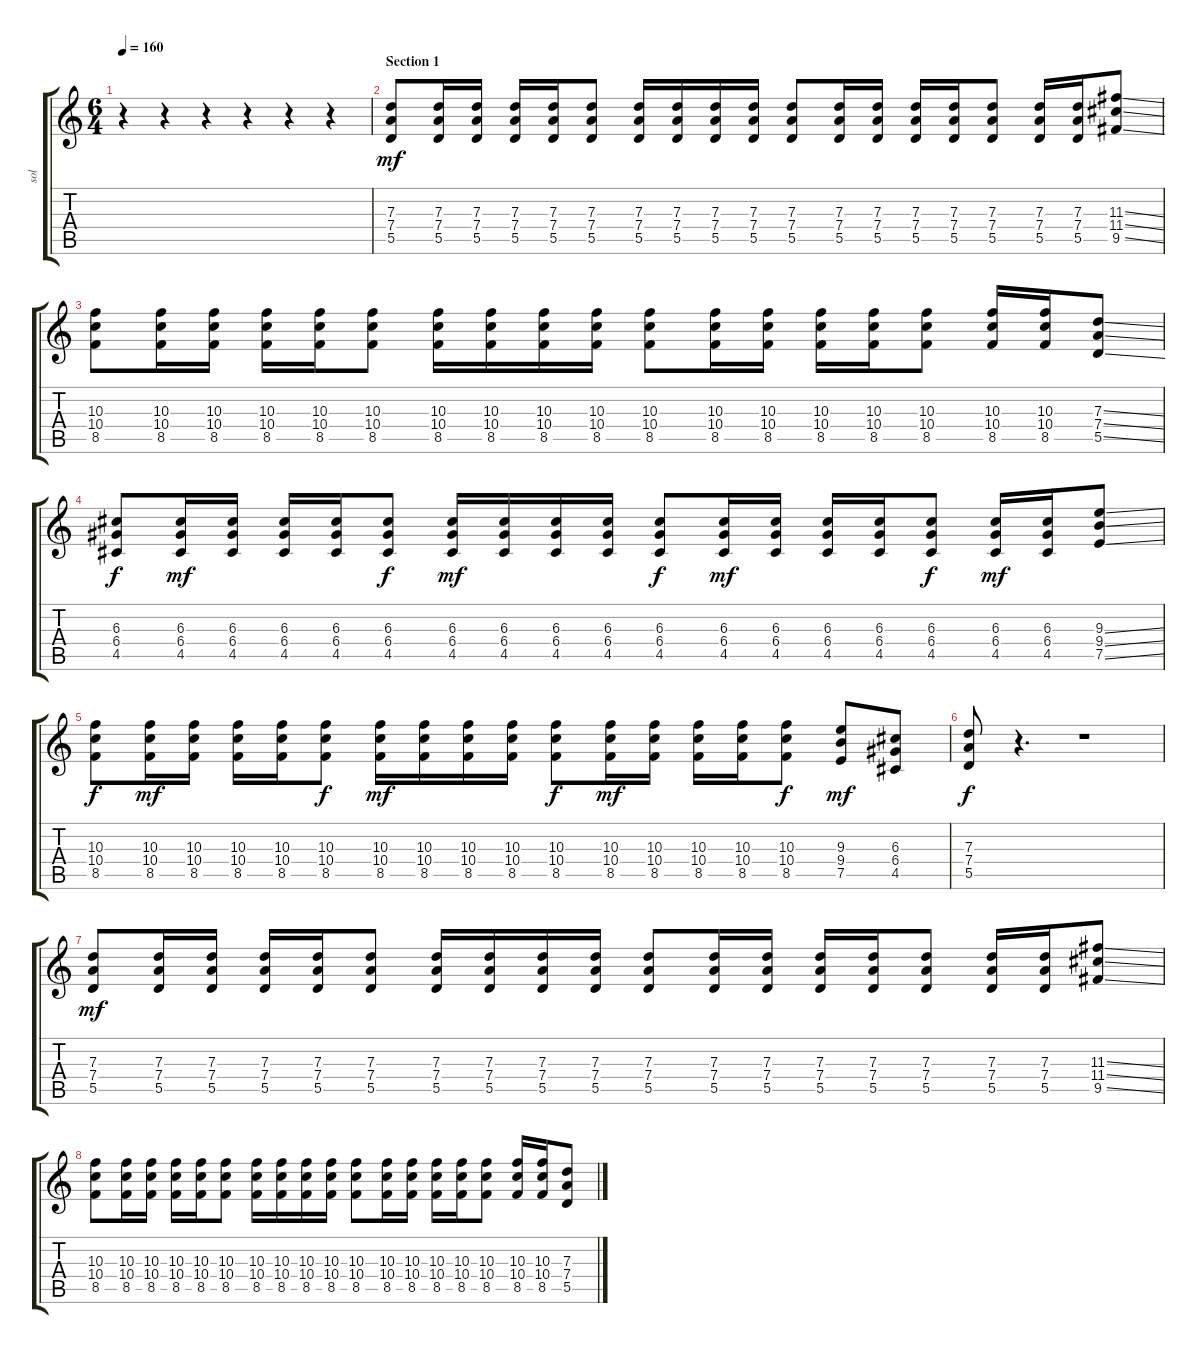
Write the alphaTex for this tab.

\track ("sol" "sol") {instrument distortionguitar}
\staff {score tabs}
\tuning (E4 B3 G3 D3 A2 E2) {hide}
\ts (6 4)
\tempo 160
\clef g2
\ks c
r.4{dy mf instrument distortionguitar} r.4 r.4 r.4 r.4 r.4 |
\section ("" "Section 1")
(7.3 7.4 5.5).8 (7.3 7.4 5.5).16 (7.3 7.4 5.5).16 (7.3 7.4 5.5).16 (7.3 7.4 5.5).16 (7.3 7.4 5.5).8 (7.3 7.4 5.5).16 (7.3 7.4 5.5).16 (7.3 7.4 5.5).16 (7.3 7.4 5.5).16 (7.3 7.4 5.5).8 (7.3 7.4 5.5).16 (7.3 7.4 5.5).16 (7.3 7.4 5.5).16 (7.3 7.4 5.5).16 (7.3 7.4 5.5).8 (7.3 7.4 5.5).16 (7.3 7.4 5.5).16 (11.3{ss} 11.4{ss} 9.5{ss}).8 |
(10.3 10.4 8.5).8 (10.3 10.4 8.5).16 (10.3 10.4 8.5).16 (10.3 10.4 8.5).16 (10.3 10.4 8.5).16 (10.3 10.4 8.5).8 (10.3 10.4 8.5).16 (10.3 10.4 8.5).16 (10.3 10.4 8.5).16 (10.3 10.4 8.5).16 (10.3 10.4 8.5).8 (10.3 10.4 8.5).16 (10.3 10.4 8.5).16 (10.3 10.4 8.5).16 (10.3 10.4 8.5).16 (10.3 10.4 8.5).8 (10.3 10.4 8.5).16 (10.3 10.4 8.5).16 (7.3{ss} 7.4{ss} 5.5{ss}).8 |
(6.3 6.4 4.5).8{dy f} (6.3 6.4 4.5).16{dy mf} (6.3 6.4 4.5).16 (6.3 6.4 4.5).16 (6.3 6.4 4.5).16 (6.3 6.4 4.5).8{dy f} (6.3 6.4 4.5).16{dy mf} (6.3 6.4 4.5).16 (6.3 6.4 4.5).16 (6.3 6.4 4.5).16 (6.3 6.4 4.5).8{dy f} (6.3 6.4 4.5).16{dy mf} (6.3 6.4 4.5).16 (6.3 6.4 4.5).16 (6.3 6.4 4.5).16 (6.3 6.4 4.5).8{dy f} (6.3 6.4 4.5).16{dy mf} (6.3 6.4 4.5).16 (9.3{ss} 9.4{ss} 7.5{ss}).8 |
(10.3 10.4 8.5).8{dy f} (10.3 10.4 8.5).16{dy mf} (10.3 10.4 8.5).16 (10.3 10.4 8.5).16 (10.3 10.4 8.5).16 (10.3 10.4 8.5).8{dy f} (10.3 10.4 8.5).16{dy mf} (10.3 10.4 8.5).16 (10.3 10.4 8.5).16 (10.3 10.4 8.5).16 (10.3 10.4 8.5).8{dy f} (10.3 10.4 8.5).16{dy mf} (10.3 10.4 8.5).16 (10.3 10.4 8.5).16 (10.3 10.4 8.5).16 (10.3 10.4 8.5).8{dy f} (9.3 9.4 7.5).8{dy mf} (6.3 6.4 4.5).8 |
(7.3 7.4 5.5).8{dy f} r.4{d} r.1 |
(7.3 7.4 5.5).8{dy mf} (7.3 7.4 5.5).16 (7.3 7.4 5.5).16 (7.3 7.4 5.5).16 (7.3 7.4 5.5).16 (7.3 7.4 5.5).8 (7.3 7.4 5.5).16 (7.3 7.4 5.5).16 (7.3 7.4 5.5).16 (7.3 7.4 5.5).16 (7.3 7.4 5.5).8 (7.3 7.4 5.5).16 (7.3 7.4 5.5).16 (7.3 7.4 5.5).16 (7.3 7.4 5.5).16 (7.3 7.4 5.5).8 (7.3 7.4 5.5).16 (7.3 7.4 5.5).16 (11.3{ss} 11.4{ss} 9.5{ss}).8 |
(10.3 10.4 8.5).8 (10.3 10.4 8.5).16 (10.3 10.4 8.5).16 (10.3 10.4 8.5).16 (10.3 10.4 8.5).16 (10.3 10.4 8.5).8 (10.3 10.4 8.5).16 (10.3 10.4 8.5).16 (10.3 10.4 8.5).16 (10.3 10.4 8.5).16 (10.3 10.4 8.5).8 (10.3 10.4 8.5).16 (10.3 10.4 8.5).16 (10.3 10.4 8.5).16 (10.3 10.4 8.5).16 (10.3 10.4 8.5).8 (10.3 10.4 8.5).16 (10.3 10.4 8.5).16 (7.3{ss} 7.4{ss} 5.5{ss}).8
